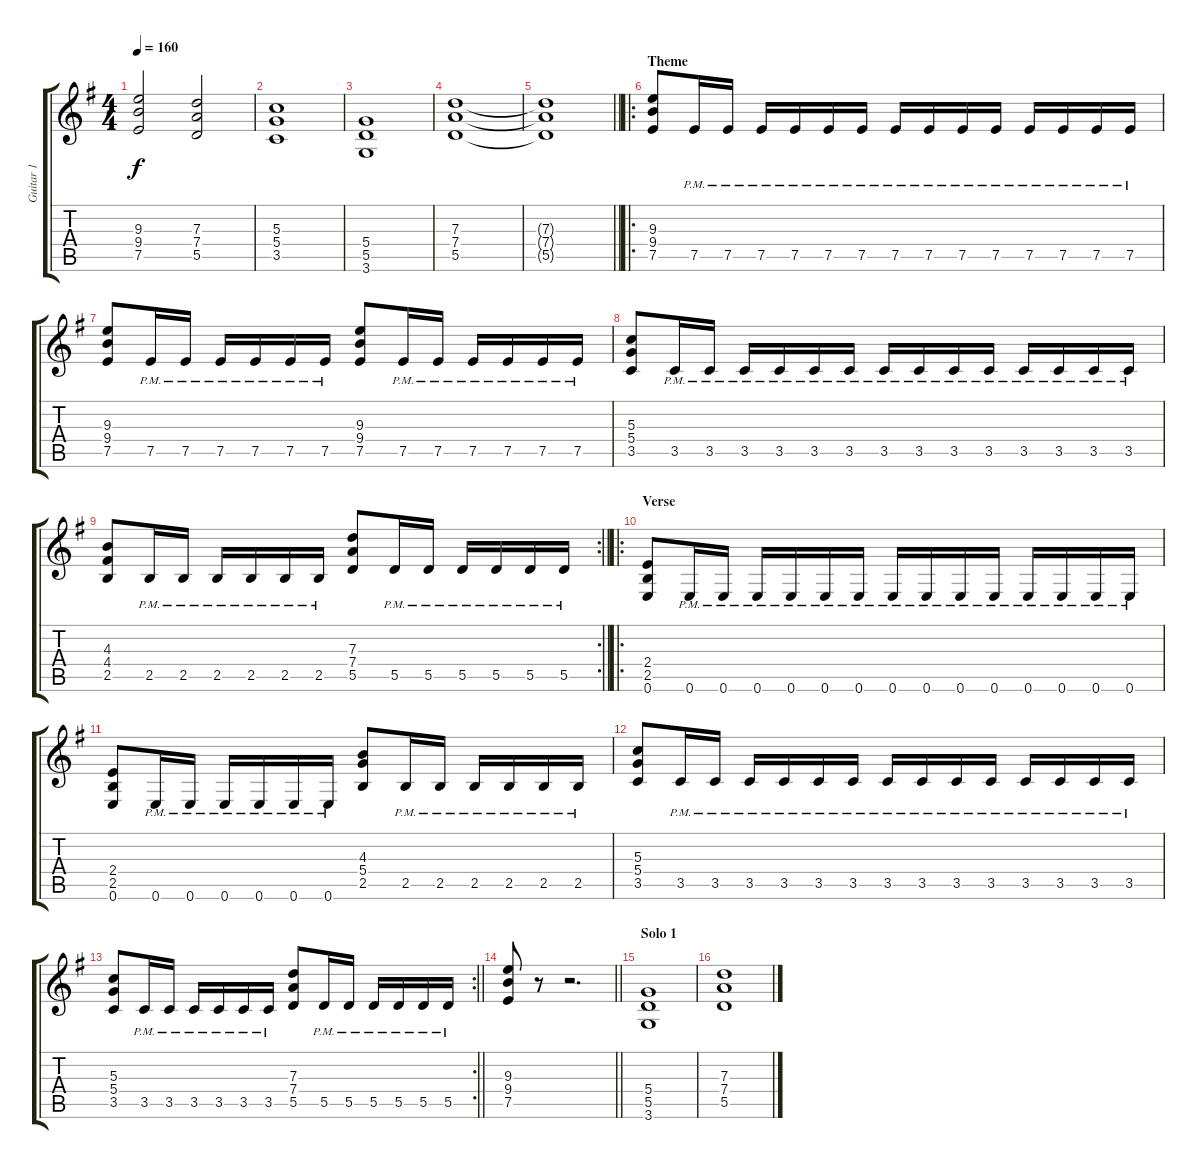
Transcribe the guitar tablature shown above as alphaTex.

\track ("Guitar 1" "Guitar 1") {instrument distortionguitar}
\staff {score tabs}
\tuning (E4 B3 G3 D3 A2 E2) {hide}
\ts (4 4)
\tempo 160
\clef g2
\ks eminor
(9.3 9.4 7.5).2{dy f} (7.3 7.4 5.5).2 |
(5.3 5.4 3.5).1 |
(5.4 5.5 3.6).1 |
(7.3 7.4 5.5).1 |
\barLineRight lightlight
(7.3{t} 7.4{t} 5.5{t}).1 |
\ro
\section ("" "Theme")
(9.3 9.4 7.5).8 7.5{pm}.16 7.5{pm}.16 7.5{pm}.16 7.5{pm}.16 7.5{pm}.16 7.5{pm}.16 7.5{pm}.16 7.5{pm}.16 7.5{pm}.16 7.5{pm}.16 7.5{pm}.16 7.5{pm}.16 7.5{pm}.16 7.5{pm}.16 |
(9.3 9.4 7.5).8 7.5{pm}.16 7.5{pm}.16 7.5{pm}.16 7.5{pm}.16 7.5{pm}.16 7.5{pm}.16 (9.3 9.4 7.5).8 7.5{pm}.16 7.5{pm}.16 7.5{pm}.16 7.5{pm}.16 7.5{pm}.16 7.5{pm}.16 |
(5.3 5.4 3.5).8 3.5{pm}.16 3.5{pm}.16 3.5{pm}.16 3.5{pm}.16 3.5{pm}.16 3.5{pm}.16 3.5{pm}.16 3.5{pm}.16 3.5{pm}.16 3.5{pm}.16 3.5{pm}.16 3.5{pm}.16 3.5{pm}.16 3.5{pm}.16 |
\rc 2
\barLineRight lightlight
(4.3 4.4 2.5).8 2.5{pm}.16 2.5{pm}.16 2.5{pm}.16 2.5{pm}.16 2.5{pm}.16 2.5{pm}.16 (7.3 7.4 5.5).8 5.5{pm}.16 5.5{pm}.16 5.5{pm}.16 5.5{pm}.16 5.5{pm}.16 5.5{pm}.16 |
\ro
\section ("" "Verse")
(2.4 2.5 0.6).8 0.6{pm}.16 0.6{pm}.16 0.6{pm}.16 0.6{pm}.16 0.6{pm}.16 0.6{pm}.16 0.6{pm}.16 0.6{pm}.16 0.6{pm}.16 0.6{pm}.16 0.6{pm}.16 0.6{pm}.16 0.6{pm}.16 0.6{pm}.16 |
(2.4 2.5 0.6).8 0.6{pm}.16 0.6{pm}.16 0.6{pm}.16 0.6{pm}.16 0.6{pm}.16 0.6{pm}.16 (4.3 5.4 2.5).8 2.5{pm}.16 2.5{pm}.16 2.5{pm}.16 2.5{pm}.16 2.5{pm}.16 2.5{pm}.16 |
(5.3 5.4 3.5).8 3.5{pm}.16 3.5{pm}.16 3.5{pm}.16 3.5{pm}.16 3.5{pm}.16 3.5{pm}.16 3.5{pm}.16 3.5{pm}.16 3.5{pm}.16 3.5{pm}.16 3.5{pm}.16 3.5{pm}.16 3.5{pm}.16 3.5{pm}.16 |
\rc 2
\barLineRight lightlight
(5.3 5.4 3.5).8 3.5{pm}.16 3.5{pm}.16 3.5{pm}.16 3.5{pm}.16 3.5{pm}.16 3.5{pm}.16 (7.3 7.4 5.5).8 5.5{pm}.16 5.5{pm}.16 5.5{pm}.16 5.5{pm}.16 5.5{pm}.16 5.5{pm}.16 |
\barLineRight lightlight
(9.3 9.4 7.5).8 r.8 r.2{d} |
\section ("" "Solo 1")
(5.4 5.5 3.6).1 |
(7.3 7.4 5.5).1
